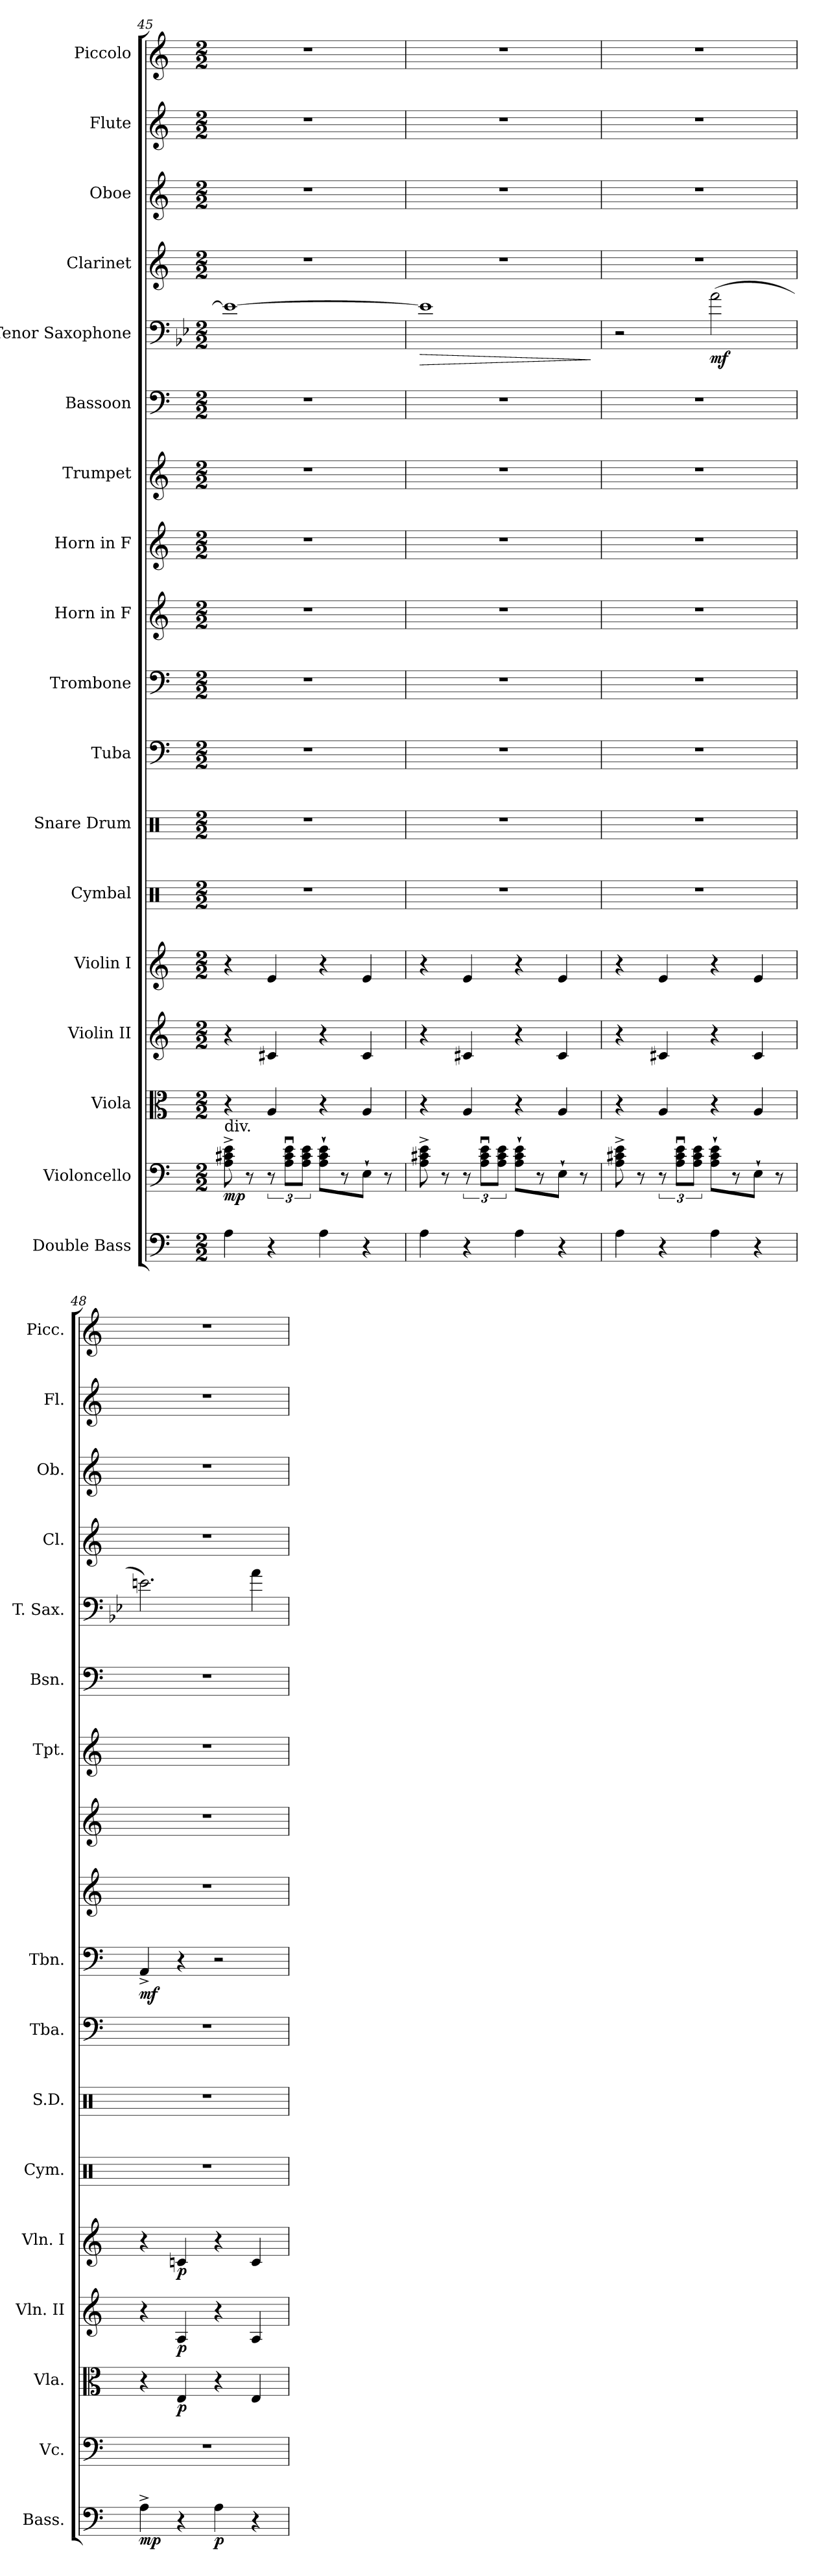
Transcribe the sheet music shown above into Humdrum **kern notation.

**kern	**dynam	**kern	**dynam	**kern	**dynam	**kern	**dynam	**kern	**dynam	**kern	**kern	**kern	**kern	**dynam	**kern	**kern	**kern	**kern	**kern	**dynam	**kern	**kern	**kern	**kern
*part18	*part18	*part17	*part17	*part16	*part16	*part15	*part15	*part14	*part14	*part13	*part12	*part11	*part10	*part10	*part9	*part8	*part7	*part6	*part5	*part5	*part4	*part3	*part2	*part1
*staff18	*staff18	*staff17	*staff17	*staff16	*staff16	*staff15	*staff15	*staff14	*staff14	*staff13	*staff12	*staff11	*staff10	*staff10	*staff9	*staff8	*staff7	*staff6	*staff5	*staff5	*staff4	*staff3	*staff2	*staff1
*I"Double Bass	*	*I"Violoncello	*	*I"Viola	*	*I"Violin II	*	*I"Violin I	*	*I"Cymbal	*I"Snare Drum	*I"Tuba	*I"Trombone	*	*I"Horn in F	*I"Horn in F	*I"Trumpet	*I"Bassoon	*I"Tenor Saxophone	*	*I"Clarinet	*I"Oboe	*I"Flute	*I"Piccolo
*I'Bass.	*	*I'Vc.	*	*I'Vla.	*	*I'Vln. II	*	*I'Vln. I	*	*I'Cym.	*I'S.D.	*I'Tba.	*I'Tbn.	*	*	*	*I'Tpt.	*I'Bsn.	*I'T. Sax.	*	*I'Cl.	*I'Ob.	*I'Fl.	*I'Picc.
*clefF4	*	*clefF4	*	*clefC3	*	*clefG2	*	*clefG2	*	*clefX	*clefX	*clefF4	*clefF4	*	*clefG2	*clefG2	*clefG2	*clefF4	*clefF4	*	*clefG2	*clefG2	*clefG2	*clefG2
*ITrd7c12	*	*	*	*	*	*	*	*	*	*	*	*	*	*	*ITrd4c7	*ITrd4c7	*ITrd1c2	*	*ITrd8c14	*	*ITrd1c2	*	*	*ITrd-7c-12
*k[]	*	*k[]	*	*k[]	*	*k[]	*	*k[]	*	*k[]	*k[]	*k[]	*k[]	*	*k[b-]	*k[b-]	*k[b-e-]	*k[]	*k[b-e-]	*	*k[b-e-]	*k[]	*k[]	*k[]
*M2/2	*	*M2/2	*	*M2/2	*	*M2/2	*	*M2/2	*	*M2/2	*M2/2	*M2/2	*M2/2	*	*M2/2	*M2/2	*M2/2	*M2/2	*M2/2	*	*M2/2	*M2/2	*M2/2	*M2/2
=45	=45	=45	=45	=45	=45	=45	=45	=45	=45	=45	=45	=45	=45	=45	=45	=45	=45	=45	=45	=45	=45	=45	=45	=45
!	!	!LO:TX:a:t=div.	!	!	!	!	!	!	!	!	!	!	!	!	!	!	!	!	!	!	!	!	!	!
!	!	!	!LO:DY:b	!	!	!	!	!	!	!	!	!	!	!	!	!	!	!	!	!	!	!	!	!
4AA\	.	8A\^ 8c#X\^ 8e\^	mp	4r	.	4r	.	4r	.	1r	1r	1r	1r	.	1r	1r	1r	1r	1E_	.	1r	1r	1r	1r
.	.	8r	.	.	.	.	.	.	.	.	.	.	.	.	.	.	.	.	.	.	.	.	.	.
4r	.	12r	.	4A/	.	4c#X/	.	4e/	.	.	.	.	.	.	.	.	.	.	.	.	.	.	.	.
.	.	12A\u 12c#\u 12e\uL	.	.	.	.	.	.	.	.	.	.	.	.	.	.	.	.	.	.	.	.	.	.
.	.	12A\ 12c#\ 12e\J	.	.	.	.	.	.	.	.	.	.	.	.	.	.	.	.	.	.	.	.	.	.
4AA\	.	8A\` 8c#\` 8e\`L	.	4r	.	4r	.	4r	.	.	.	.	.	.	.	.	.	.	.	.	.	.	.	.
.	.	8r	.	.	.	.	.	.	.	.	.	.	.	.	.	.	.	.	.	.	.	.	.	.
4r	.	8E`\J	.	4A/	.	4c#/	.	4e/	.	.	.	.	.	.	.	.	.	.	.	.	.	.	.	.
.	.	8r	.	.	.	.	.	.	.	.	.	.	.	.	.	.	.	.	.	.	.	.	.	.
=46	=46	=46	=46	=46	=46	=46	=46	=46	=46	=46	=46	=46	=46	=46	=46	=46	=46	=46	=46	=46	=46	=46	=46	=46
!	!	!	!	!	!	!	!	!	!	!	!	!	!	!	!	!	!	!	!	!LO:HP:b	!	!	!	!
4AA\	.	8A\^ 8c#X\^ 8e\^	.	4r	.	4r	.	4r	.	1r	1r	1r	1r	.	1r	1r	1r	1r	1E]	>	1r	1r	1r	1r
.	.	8r	.	.	.	.	.	.	.	.	.	.	.	.	.	.	.	.	.	.	.	.	.	.
4r	.	12r	.	4A/	.	4c#X/	.	4e/	.	.	.	.	.	.	.	.	.	.	.	.	.	.	.	.
.	.	12A\u 12c#\u 12e\uL	.	.	.	.	.	.	.	.	.	.	.	.	.	.	.	.	.	.	.	.	.	.
.	.	12A\ 12c#\ 12e\J	.	.	.	.	.	.	.	.	.	.	.	.	.	.	.	.	.	.	.	.	.	.
4AA\	.	8A\` 8c#\` 8e\`L	.	4r	.	4r	.	4r	.	.	.	.	.	.	.	.	.	.	.	.	.	.	.	.
.	.	8r	.	.	.	.	.	.	.	.	.	.	.	.	.	.	.	.	.	.	.	.	.	.
4r	.	8E`\J	.	4A/	.	4c#/	.	4e/	.	.	.	.	.	.	.	.	.	.	.	.	.	.	.	.
.	.	8r	.	.	.	.	.	.	.	.	.	.	.	.	.	.	.	.	.	.	.	.	.	.
.	.	.	.	.	.	.	.	.	.	.	.	.	.	.	.	.	.	.	.	]	.	.	.	.
=47	=47	=47	=47	=47	=47	=47	=47	=47	=47	=47	=47	=47	=47	=47	=47	=47	=47	=47	=47	=47	=47	=47	=47	=47
4AA\	.	8A\^ 8c#X\^ 8e\^	.	4r	.	4r	.	4r	.	1r	1r	1r	1r	.	1r	1r	1r	1r	2r	.	1r	1r	1r	1r
.	.	8r	.	.	.	.	.	.	.	.	.	.	.	.	.	.	.	.	.	.	.	.	.	.
4r	.	12r	.	4A/	.	4c#X/	.	4e/	.	.	.	.	.	.	.	.	.	.	.	.	.	.	.	.
.	.	12A\u 12c#\u 12e\uL	.	.	.	.	.	.	.	.	.	.	.	.	.	.	.	.	.	.	.	.	.	.
.	.	12A\ 12c#\ 12e\J	.	.	.	.	.	.	.	.	.	.	.	.	.	.	.	.	.	.	.	.	.	.
!	!	!	!	!	!	!	!	!	!	!	!	!	!	!	!	!	!	!	!	!LO:DY:b	!	!	!	!
4AA\	.	8A\` 8c#\` 8e\`L	.	4r	.	4r	.	4r	.	.	.	.	.	.	.	.	.	.	(>2A\	mf	.	.	.	.
.	.	8r	.	.	.	.	.	.	.	.	.	.	.	.	.	.	.	.	.	.	.	.	.	.
4r	.	8E`\J	.	4A/	.	4c#/	.	4e/	.	.	.	.	.	.	.	.	.	.	.	.	.	.	.	.
.	.	8r	.	.	.	.	.	.	.	.	.	.	.	.	.	.	.	.	.	.	.	.	.	.
!!LO:PB:g=z
=48	=48	=48	=48	=48	=48	=48	=48	=48	=48	=48	=48	=48	=48	=48	=48	=48	=48	=48	=48	=48	=48	=48	=48	=48
!	!LO:DY:b	!	!	!	!	!	!	!	!	!	!	!	!	!LO:DY:b	!	!	!	!	!	!	!	!	!	!
4AA^\	mp	1r	.	4r	.	4r	.	4r	.	1r	1r	1r	4AA^/	mf	1r	1r	1r	1r	2.En\)	.	1r	1r	1r	1r
!	!	!	!	!	!LO:DY:b	!	!LO:DY:b	!	!LO:DY:b	!	!	!	!	!	!	!	!	!	!	!	!	!	!	!
4r	.	.	.	4E/	p	4A/	p	4cni/	p	.	.	.	4r	.	.	.	.	.	.	.	.	.	.	.
!	!LO:DY:b	!	!	!	!	!	!	!	!	!	!	!	!	!	!	!	!	!	!	!	!	!	!	!
4AA\	p	.	.	4r	.	4r	.	4r	.	.	.	.	2r	.	.	.	.	.	.	.	.	.	.	.
4r	.	.	.	4E/	.	4A/	.	4c/	.	.	.	.	.	.	.	.	.	.	4A\	.	.	.	.	.
=	=	=	=	=	=	=	=	=	=	=	=	=	=	=	=	=	=	=	=	=	=	=	=	=
*-	*-	*-	*-	*-	*-	*-	*-	*-	*-	*-	*-	*-	*-	*-	*-	*-	*-	*-	*-	*-	*-	*-	*-	*-
